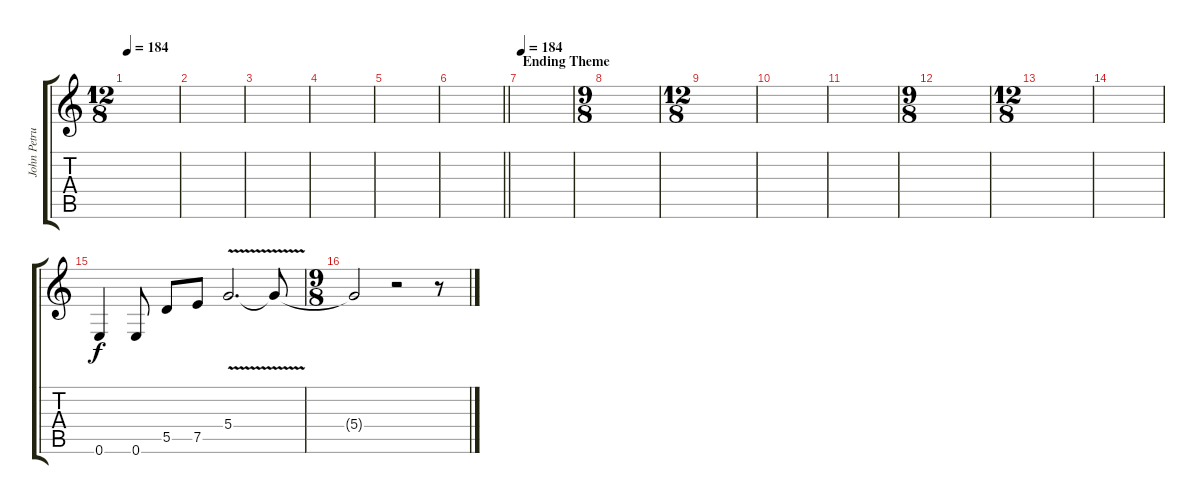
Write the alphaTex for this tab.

\track ("John Petrucci - 2" "John Petru") {instrument distortionguitar}
\staff {score tabs}
\tuning (E4 B3 G3 D3 A2 E2) {hide}
\ts (12 8)
\tempo 184
\clef g2
\ks c
|
|
|
|
|
\barLineRight lightlight
|
\section ("" "Ending Theme")
\tempo 184
|
\ts (9 8)
|
\ts (12 8)
|
|
|
\ts (9 8)
|
\ts (12 8)
|
|
0.6.4{volume 11} 0.6.8 5.5.8 7.5.8 5.4{v}.2{d} 5.4{t}.8 |
\ts (9 8)
5.4{t}.2 r.2 r.8
